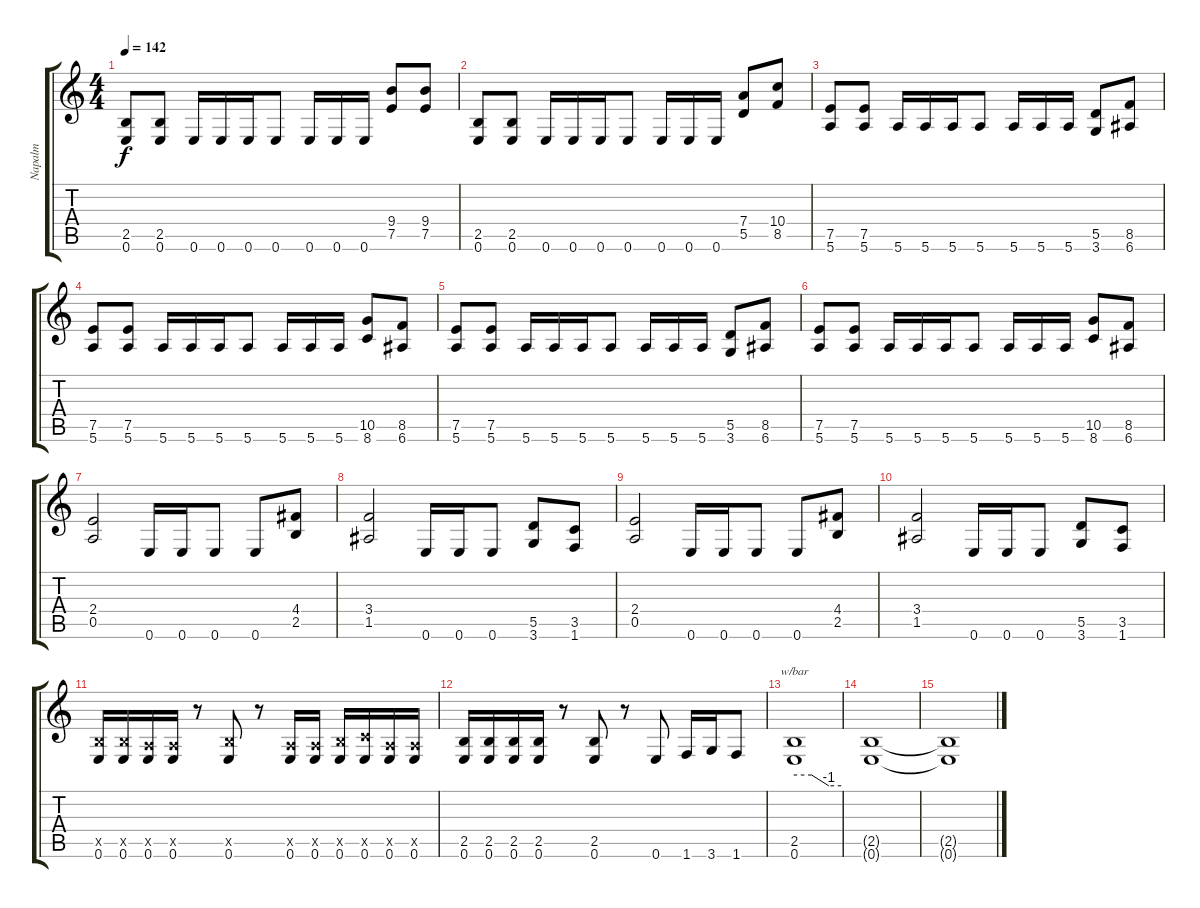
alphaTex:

\track ("Napalm" "Napalm") {instrument overdrivenguitar}
\staff {score tabs}
\tuning (E4 B3 G3 D3 A2 E2) {hide}
\ts (4 4)
\tempo 142
\clef g2
\ks c
(2.5 0.6).8{dy f} (2.5 0.6).8 0.6.16 0.6.16 0.6.16 0.6.8 0.6.16 0.6.16 0.6.16 (9.4 7.5).8 (9.4 7.5).8 |
(2.5 0.6).8 (2.5 0.6).8 0.6.16 0.6.16 0.6.16 0.6.8 0.6.16 0.6.16 0.6.16 (7.4 5.5).8 (10.4 8.5).8 |
(7.5 5.6).8 (7.5 5.6).8 5.6.16 5.6.16 5.6.16 5.6.8 5.6.16 5.6.16 5.6.16 (5.5 3.6).8 (8.5 6.6).8 |
(7.5 5.6).8 (7.5 5.6).8 5.6.16 5.6.16 5.6.16 5.6.8 5.6.16 5.6.16 5.6.16 (10.5 8.6).8 (8.5 6.6).8 |
(7.5 5.6).8 (7.5 5.6).8 5.6.16 5.6.16 5.6.16 5.6.8 5.6.16 5.6.16 5.6.16 (5.5 3.6).8 (8.5 6.6).8 |
(7.5 5.6).8 (7.5 5.6).8 5.6.16 5.6.16 5.6.16 5.6.8 5.6.16 5.6.16 5.6.16 (10.5 8.6).8 (8.5 6.6).8 |
(2.4 0.5).2 0.6.16 0.6.16 0.6.8 0.6.8 (4.4 2.5).8 |
(3.4 1.5).2 0.6.16 0.6.16 0.6.8 (5.5 3.6).8 (3.5 1.6).8 |
(2.4 0.5).2 0.6.16 0.6.16 0.6.8 0.6.8 (4.4 2.5).8 |
(3.4 1.5).2 0.6.16 0.6.16 0.6.8 (5.5 3.6).8 (3.5 1.6).8 |
(2.5{x} 0.6).16 (2.5{x} 0.6).16 (0.5{x} 0.6).16 (0.5{x} 0.6).16 r.8 (2.5{x} 0.6).8 r.8 (0.5{x} 0.6).16 (0.5{x} 0.6).16 (2.5{x} 0.6).16 (3.5{x} 0.6).16 (0.5{x} 0.6).16 (0.5{x} 0.6).16 |
(2.5 0.6).16 (2.5 0.6).16 (2.5 0.6).16 (2.5 0.6).16 r.8 (2.5 0.6).8 r.8 0.6.8 1.6.16 3.6.16 1.6.8 |
(2.5 0.6).1{tbe (custom default 0 0 22 0 44 -4 60 -4)} |
(2.5{t} 0.6{t}).1 |
(2.5{t} 0.6{t}).1
